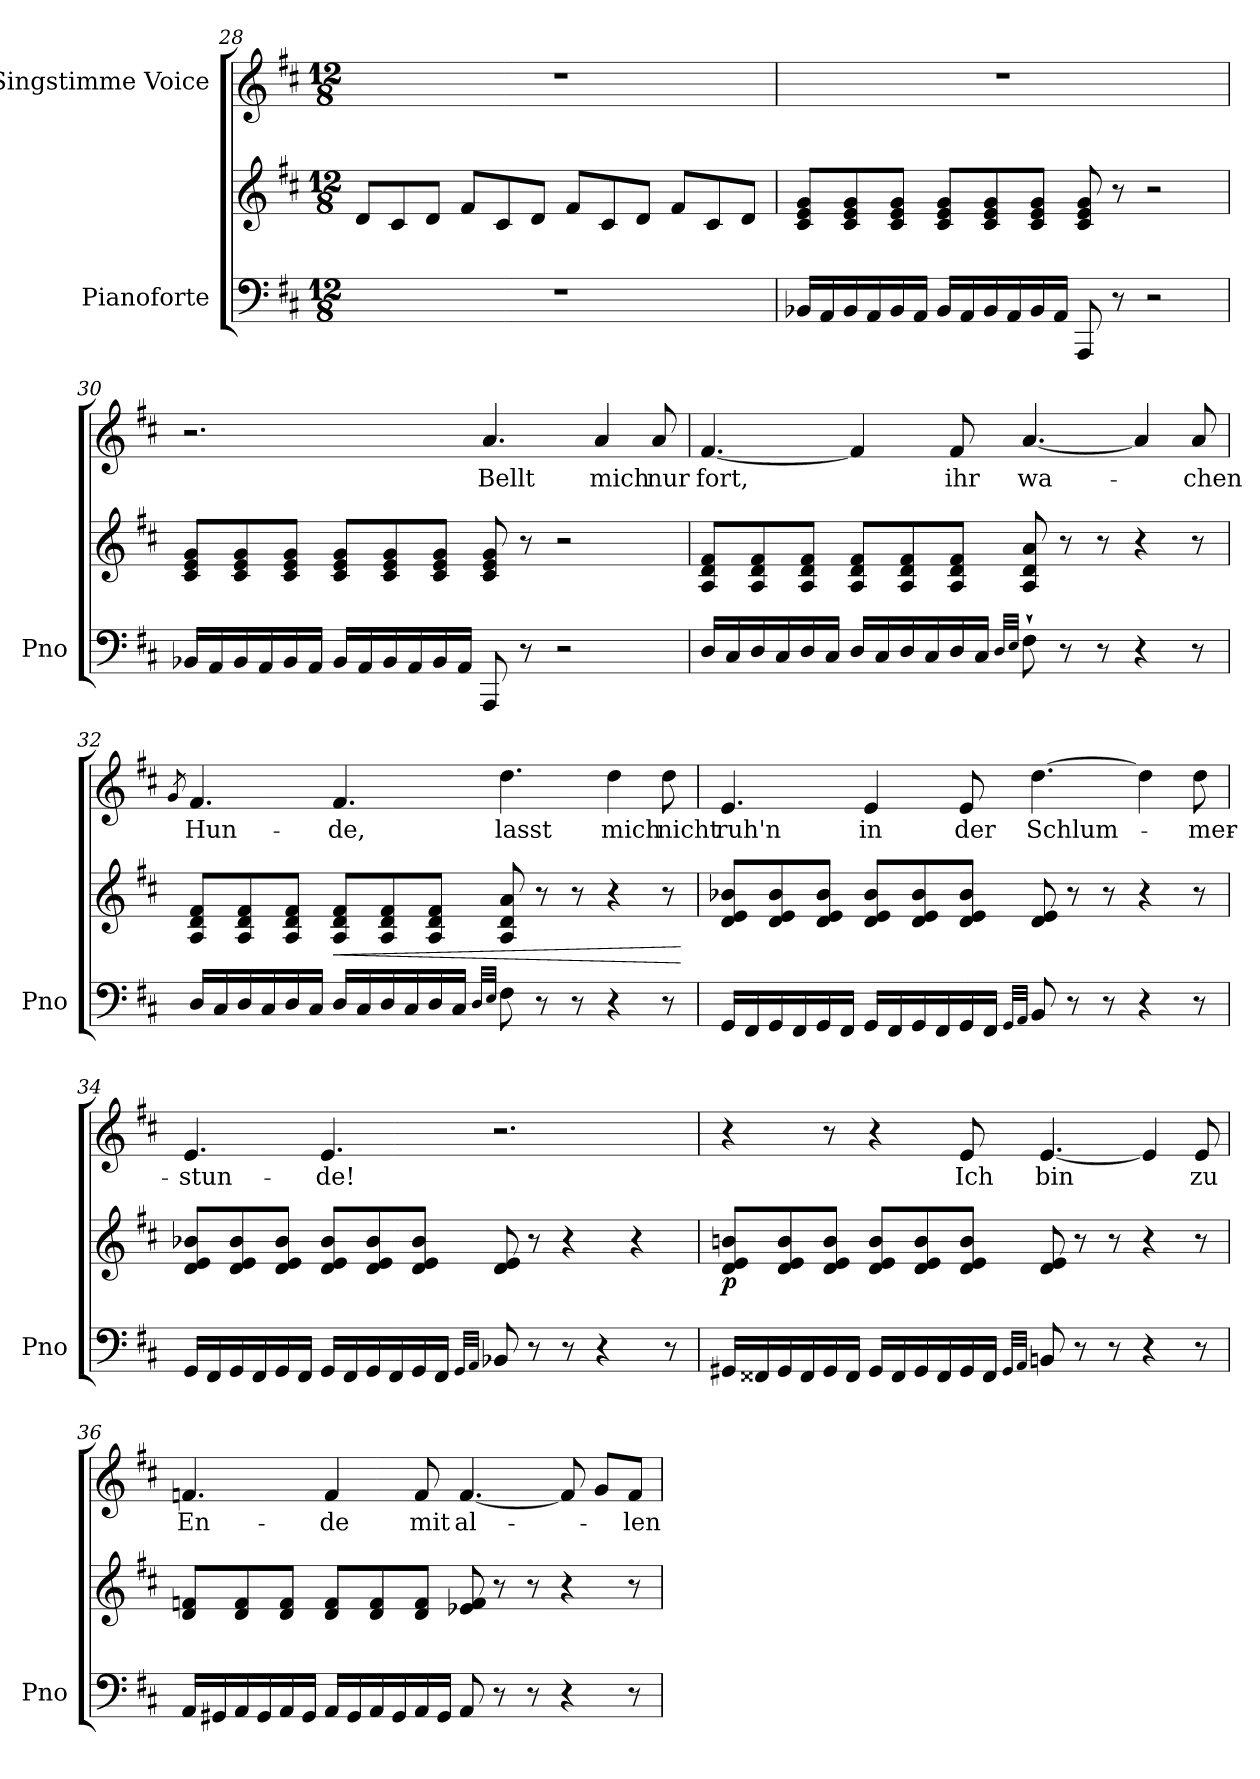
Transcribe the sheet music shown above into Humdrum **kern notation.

**kern	**kern	**dynam	**kern	**text
*part2	*part2	*part2	*part1	*part1
*staff3	*staff2	*staff2/3	*staff1	*staff1
*I"Pianoforte	*	*	*I"Singstimme Voice	*
*I'Pno	*	*	*	*
!!LO:LB:g=z
*clefF4	*clefG2	*	*clefG2	*
*k[f#c#]	*k[f#c#]	*	*k[f#c#]	*
*M12/8	*M12/8	*	*M12/8	*
=28	=28	=28	=28	=28
1.r	8d/L	.	1.r	.
.	8c#/	.	.	.
.	8d/J	.	.	.
.	8f#/L	.	.	.
.	8c#/	.	.	.
.	8d/J	.	.	.
.	8f#/L	.	.	.
.	8c#/	.	.	.
.	8d/J	.	.	.
.	8f#/L	.	.	.
.	8c#/	.	.	.
.	8d/J	.	.	.
=29	=29	=29	=29	=29
16BB-X/LL	8c#/ 8e/ 8g/L	.	1.r	.
16AA/	.	.	.	.
16BB-/	8c#/ 8e/ 8g/	.	.	.
16AA/	.	.	.	.
16BB-/	8c#/ 8e/ 8g/J	.	.	.
16AA/JJ	.	.	.	.
16BB-/LL	8c#/ 8e/ 8g/L	.	.	.
16AA/	.	.	.	.
16BB-/	8c#/ 8e/ 8g/	.	.	.
16AA/	.	.	.	.
16BB-/	8c#/ 8e/ 8g/J	.	.	.
16AA/JJ	.	.	.	.
8AAA/	8c#/ 8e/ 8g/	.	.	.
8r	8r	.	.	.
2r	2r	.	.	.
!!LO:LB:g=z
=30	=30	=30	=30	=30
16BB-X/LL	8c#/ 8e/ 8g/L	.	2.r	.
16AA/	.	.	.	.
16BB-/	8c#/ 8e/ 8g/	.	.	.
16AA/	.	.	.	.
16BB-/	8c#/ 8e/ 8g/J	.	.	.
16AA/JJ	.	.	.	.
16BB-/LL	8c#/ 8e/ 8g/L	.	.	.
16AA/	.	.	.	.
16BB-/	8c#/ 8e/ 8g/	.	.	.
16AA/	.	.	.	.
16BB-/	8c#/ 8e/ 8g/J	.	.	.
16AA/JJ	.	.	.	.
!	!	!	!	!LO:LY:b
8AAA/	8c#/ 8e/ 8g/	.	4.a/	Bellt
8r	8r	.	.	.
2r	2r	.	.	.
!	!	!	!	!LO:LY:b
.	.	.	4a/	mich
!	!	!	!	!LO:LY:b
.	.	.	8a/	nur
!!LO:PB:g=z
=31	=31	=31	=31	=31
!	!	!	!	!LO:LY:b
16D/LL	8A/ 8d/ 8f#/L	.	[4.f#/	fort,
16C#/	.	.	.	.
16D/	8A/ 8d/ 8f#/	.	.	.
16C#/	.	.	.	.
16D/	8A/ 8d/ 8f#/J	.	.	.
16C#/JJ	.	.	.	.
16D/LL	8A/ 8d/ 8f#/L	.	4f#/]	.
16C#/	.	.	.	.
16D/	8A/ 8d/ 8f#/	.	.	.
16C#/	.	.	.	.
!	!	!	!	!LO:LY:b
16D/	8A/ 8d/ 8f#/J	.	8f#/	ihr
16C#/JJ	.	.	.	.
32qD/LLL	.	.	.	.
32qE/JJJ	.	.	.	.
!	!	!	!	!LO:LY:b
8F#`\	8A/ 8d/ 8a/	.	[4.a/	wa-
8r	8r	.	.	.
8r	8r	.	.	.
4r	4r	.	4a/]	.
!	!	!	!	!LO:LY:b
8r	8r	.	8a/	-chen
=32	=32	=32	=32	=32
.	.	.	8qg/	.
!	!	!	!	!LO:LY:b
16D/LL	8A/ 8d/ 8f#/L	.	4.f#/	Hun-
16C#/	.	.	.	.
16D/	8A/ 8d/ 8f#/	.	.	.
16C#/	.	.	.	.
16D/	8A/ 8d/ 8f#/J	.	.	.
16C#/JJ	.	.	.	.
!	!	!LO:HP:b	!	!LO:LY:b
16D/LL	8A/ 8d/ 8f#/L	<	4.f#/	-de,
16C#/	.	.	.	.
16D/	8A/ 8d/ 8f#/	.	.	.
16C#/	.	.	.	.
16D/	8A/ 8d/ 8f#/J	.	.	.
16C#/JJ	.	.	.	.
32qD/LLL	.	.	.	.
32qE/JJJ	.	.	.	.
!	!	!	!	!LO:LY:b
8F#\	8A/ 8d/ 8a/	.	4.dd\	lasst
8r	8r	.	.	.
8r	8r	.	.	.
!	!	!	!	!LO:LY:b
4r	4r	.	4dd\	mich
!	!	!	!	!LO:LY:b
8r	8r	.	8dd\	nicht
.	.	[	.	.
!!LO:PB:g=z
=33	=33	=33	=33	=33
!	!	!	!	!LO:LY:b
16GG/LL	8d/ 8e/ 8b-X/L	.	4.e/	ruh'n
16FF#/	.	.	.	.
16GG/	8d/ 8e/ 8b-/	.	.	.
16FF#/	.	.	.	.
16GG/	8d/ 8e/ 8b-/J	.	.	.
16FF#/JJ	.	.	.	.
!	!	!	!	!LO:LY:b
16GG/LL	8d/ 8e/ 8b-/L	.	4e/	in
16FF#/	.	.	.	.
16GG/	8d/ 8e/ 8b-/	.	.	.
16FF#/	.	.	.	.
!	!	!	!	!LO:LY:b
16GG/	8d/ 8e/ 8b-/J	.	8e/	der
16FF#/JJ	.	.	.	.
32qGG/LLL	.	.	.	.
32qAA/JJJ	.	.	.	.
!	!	!	!	!LO:LY:b
8BB/	8d/ 8e/	.	[4.dd\	Schlum-
8r	8r	.	.	.
8r	8r	.	.	.
4r	4r	.	4dd\]	.
!	!	!	!	!LO:LY:b
8r	8r	.	8dd\	-mer-
=34	=34	=34	=34	=34
!	!	!	!	!LO:LY:b
16GG/LL	8d/ 8e/ 8b-X/L	.	4.e/	-stun-
16FF#/	.	.	.	.
16GG/	8d/ 8e/ 8b-/	.	.	.
16FF#/	.	.	.	.
16GG/	8d/ 8e/ 8b-/J	.	.	.
16FF#/JJ	.	.	.	.
!	!	!	!	!LO:LY:b
16GG/LL	8d/ 8e/ 8b-/L	.	4.e/	-de!
16FF#/	.	.	.	.
16GG/	8d/ 8e/ 8b-/	.	.	.
16FF#/	.	.	.	.
16GG/	8d/ 8e/ 8b-/J	.	.	.
16FF#/JJ	.	.	.	.
32qGG/LLL	.	.	.	.
32qAA/JJJ	.	.	.	.
8BB-X/	8d/ 8e/	.	2.r	.
8r	8r	.	.	.
8r	4r	.	.	.
4r	.	.	.	.
.	4r	.	.	.
8r	.	.	.	.
!!LO:LB:g=z
=35	=35	=35	=35	=35
!	!	!LO:DY:b	!	!
16GG#X/LL	8d/ 8e/ 8bn/L	p	4r	.
16FF##X/	.	.	.	.
16GG#/	8d/ 8e/ 8b/	.	.	.
16FF##/	.	.	.	.
16GG#/	8d/ 8e/ 8b/J	.	8r	.
16FF##/JJ	.	.	.	.
16GG#/LL	8d/ 8e/ 8b/L	.	4r	.
16FF##/	.	.	.	.
16GG#/	8d/ 8e/ 8b/	.	.	.
16FF##/	.	.	.	.
!	!	!	!	!LO:LY:b
16GG#/	8d/ 8e/ 8b/J	.	8e/	Ich
16FF##/JJ	.	.	.	.
32qGG#/LLL	.	.	.	.
32qAA/JJJ	.	.	.	.
!	!	!	!	!LO:LY:b
8BBn/	8d/ 8e/	.	[4.e/	bin
8r	8r	.	.	.
8r	8r	.	.	.
4r	4r	.	4e/]	.
!	!	!	!	!LO:LY:b
8r	8r	.	8e/	zu
=36	=36	=36	=36	=36
!	!	!	!	!LO:LY:b
16AA/LL	8d/ 8fn/L	.	4.fn/	En-
16GG#X/	.	.	.	.
16AA/	8d/ 8f/	.	.	.
16GG#/	.	.	.	.
16AA/	8d/ 8f/J	.	.	.
16GG#/JJ	.	.	.	.
!	!	!	!	!LO:LY:b
16AA/LL	8d/ 8f/L	.	4f/	-de
16GG#/	.	.	.	.
16AA/	8d/ 8f/	.	.	.
16GG#/	.	.	.	.
!	!	!	!	!LO:LY:b
16AA/	8d/ 8f/J	.	8f/	mit
16GG#/JJ	.	.	.	.
!	!	!	!	!LO:LY:b
8AA/	8e-X/ 8f/	.	[4.f/	al-
8r	8r	.	.	.
8r	8r	.	.	.
4r	4r	.	8f/]	.
.	.	.	8g/L	.
!	!	!	!	!LO:LY:b
8r	8r	.	8f/J	-len
=	=	=	=	=
*-	*-	*-	*-	*-
